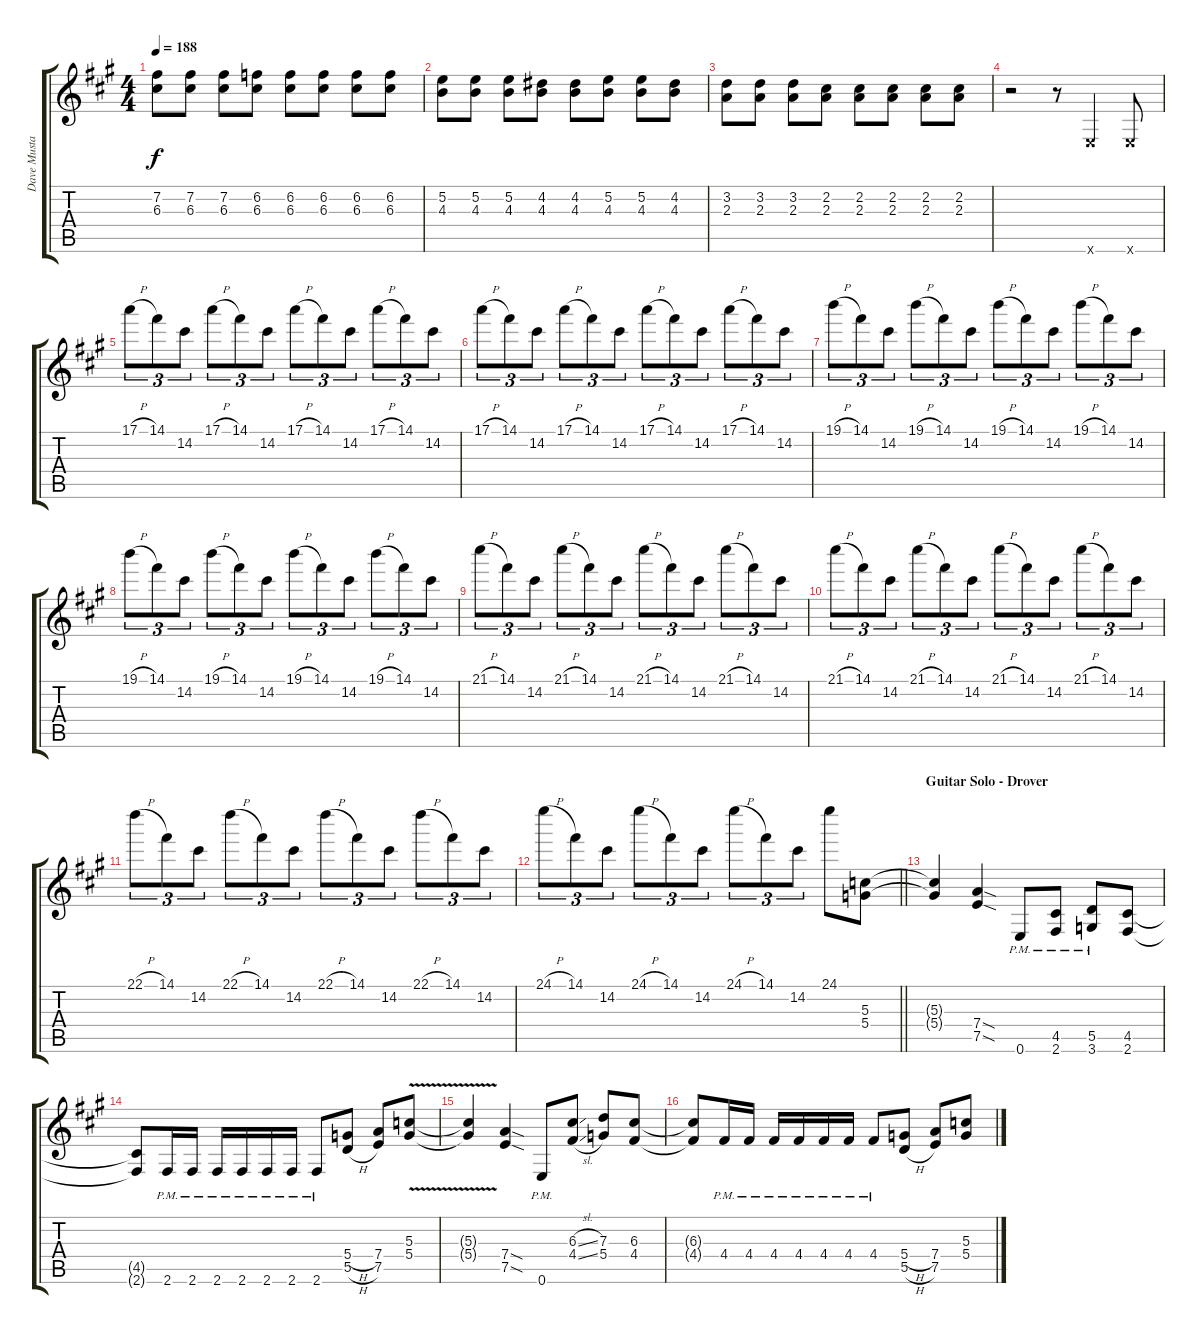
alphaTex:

\track ("Dave Mustaine" "Dave Musta") {instrument distortionguitar}
\staff {score tabs}
\tuning (E4 B3 G3 D3 A2 E2) {hide}
\ts (4 4)
\tempo 188
\clef g2
\ks a
(7.2 6.3).8{dy f} (7.2 6.3).8 (7.2 6.3).8 (6.2 6.3).8 (6.2 6.3).8 (6.2 6.3).8 (6.2 6.3).8 (6.2 6.3).8 |
(5.2 4.3).8 (5.2 4.3).8 (5.2 4.3).8 (4.2 4.3).8 (4.2 4.3).8 (5.2 4.3).8 (5.2 4.3).8 (4.2 4.3).8 |
(3.2 2.3).8 (3.2 2.3).8 (3.2 2.3).8 (2.2 2.3).8 (2.2 2.3).8 (2.2 2.3).8 (2.2 2.3).8 (2.2 2.3).8 |
r.2 r.8 0.6{x}.4 0.6{x}.8 |
17.1{h}.8{tu (3 2)} 14.1.8{tu (3 2)} 14.2.8{tu (3 2)} 17.1{h}.8{tu (3 2)} 14.1.8{tu (3 2)} 14.2.8{tu (3 2)} 17.1{h}.8{tu (3 2)} 14.1.8{tu (3 2)} 14.2.8{tu (3 2)} 17.1{h}.8{tu (3 2)} 14.1.8{tu (3 2)} 14.2.8{tu (3 2)} |
17.1{h}.8{tu (3 2)} 14.1.8{tu (3 2)} 14.2.8{tu (3 2)} 17.1{h}.8{tu (3 2)} 14.1.8{tu (3 2)} 14.2.8{tu (3 2)} 17.1{h}.8{tu (3 2)} 14.1.8{tu (3 2)} 14.2.8{tu (3 2)} 17.1{h}.8{tu (3 2)} 14.1.8{tu (3 2)} 14.2.8{tu (3 2)} |
19.1{h}.8{tu (3 2)} 14.1.8{tu (3 2)} 14.2.8{tu (3 2)} 19.1{h}.8{tu (3 2)} 14.1.8{tu (3 2)} 14.2.8{tu (3 2)} 19.1{h}.8{tu (3 2)} 14.1.8{tu (3 2)} 14.2.8{tu (3 2)} 19.1{h}.8{tu (3 2)} 14.1.8{tu (3 2)} 14.2.8{tu (3 2)} |
19.1{h}.8{tu (3 2)} 14.1.8{tu (3 2)} 14.2.8{tu (3 2)} 19.1{h}.8{tu (3 2)} 14.1.8{tu (3 2)} 14.2.8{tu (3 2)} 19.1{h}.8{tu (3 2)} 14.1.8{tu (3 2)} 14.2.8{tu (3 2)} 19.1{h}.8{tu (3 2)} 14.1.8{tu (3 2)} 14.2.8{tu (3 2)} |
21.1{h}.8{tu (3 2)} 14.1.8{tu (3 2)} 14.2.8{tu (3 2)} 21.1{h}.8{tu (3 2)} 14.1.8{tu (3 2)} 14.2.8{tu (3 2)} 21.1{h}.8{tu (3 2)} 14.1.8{tu (3 2)} 14.2.8{tu (3 2)} 21.1{h}.8{tu (3 2)} 14.1.8{tu (3 2)} 14.2.8{tu (3 2)} |
21.1{h}.8{tu (3 2)} 14.1.8{tu (3 2)} 14.2.8{tu (3 2)} 21.1{h}.8{tu (3 2)} 14.1.8{tu (3 2)} 14.2.8{tu (3 2)} 21.1{h}.8{tu (3 2)} 14.1.8{tu (3 2)} 14.2.8{tu (3 2)} 21.1{h}.8{tu (3 2)} 14.1.8{tu (3 2)} 14.2.8{tu (3 2)} |
22.1{h}.8{tu (3 2)} 14.1.8{tu (3 2)} 14.2.8{tu (3 2)} 22.1{h}.8{tu (3 2)} 14.1.8{tu (3 2)} 14.2.8{tu (3 2)} 22.1{h}.8{tu (3 2)} 14.1.8{tu (3 2)} 14.2.8{tu (3 2)} 22.1{h}.8{tu (3 2)} 14.1.8{tu (3 2)} 14.2.8{tu (3 2)} |
\barLineRight lightlight
24.1{h}.8{tu (3 2)} 14.1.8{tu (3 2)} 14.2.8{tu (3 2)} 24.1{h}.8{tu (3 2)} 14.1.8{tu (3 2)} 14.2.8{tu (3 2)} 24.1{h}.8{tu (3 2)} 14.1.8{tu (3 2)} 14.2.8{tu (3 2)} 24.1.8 (5.3 5.4).8 |
\section ("" "Guitar Solo - Drover")
(5.3{t} 5.4{t}).4 (7.4{sod} 7.5{sod}).4 0.6{pm}.8 (4.5{pm} 2.6{pm}).8 (5.5{pm} 3.6{pm}).8 (4.5 2.6).8 |
(4.5{t} 2.6{t}).8 2.6{pm}.16 2.6{pm}.16 2.6{pm}.16 2.6{pm}.16 2.6{pm}.16 2.6{pm}.16 2.6{pm}.8 (5.4{h} 5.5{h}).8 (7.4 7.5).8 (5.3{v} 5.4{v}).8 |
(5.3{t} 5.4{t}).4 (7.4{sod} 7.5{sod}).4 0.6{pm}.8 (6.3{sl} 4.4{sl}).8 (7.3 5.4).8 (6.3 4.4).8 |
(6.3{t} 4.4{t}).8 4.4{pm}.16 4.4{pm}.16 4.4{pm}.16 4.4{pm}.16 4.4{pm}.16 4.4{pm}.16 4.4{pm}.8 (5.4{h} 5.5{h}).8 (7.4 7.5).8 (5.3 5.4).8
